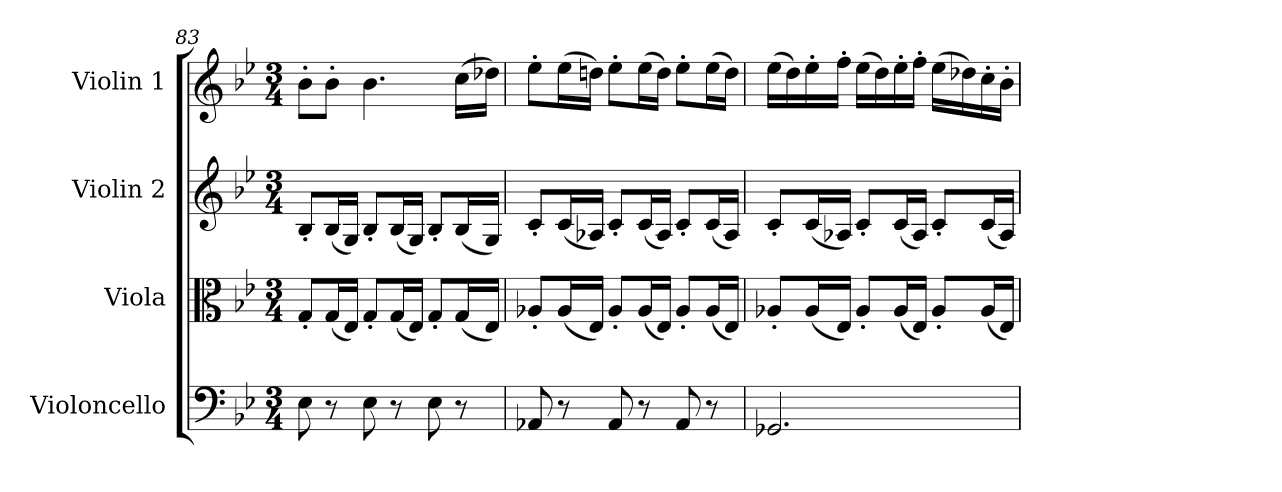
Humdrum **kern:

**kern	**kern	**kern	**kern
*part4	*part3	*part2	*part1
*staff4	*staff3	*staff2	*staff1
*I"Violoncello	*I"Viola	*I"Violin 2	*I"Violin 1
*I'Vc	*I'Vla	*I'Vln	*I'Vln
*clefF4	*clefC3	*clefG2	*clefG2
*k[b-e-]	*k[b-e-]	*k[b-e-]	*k[b-e-]
*M3/4	*M3/4	*M3/4	*M3/4
=83	=83	=83	=83
8E-\	8G'/L	8B-'/L	8b-'\L
8r	(16G/L	(16B-/L	8b-'\J
.	16E-/JJ)	16G/JJ)	.
8E-\	8G'/L	8B-'/L	4.b-\
8r	(16G/L	(16B-/L	.
.	16E-/JJ)	16G/JJ)	.
8E-\	8G'/L	8B-'/L	.
8r	(16G/L	(16B-/L	(16cc\LL
.	16E-/JJ)	16G/JJ)	16dd-X\JJ)
!!LO:LB:g=z
=84	=84	=84	=84
8AA-X/	8A-X'/L	8c'/L	8ee-'\L
8r	(16A-/L	(16c/L	(16ee-\L
.	16E-/JJ)	16A-X/JJ)	16ddn\JJ)
8AA-/	8A-'/L	8c'/L	8ee-'\L
8r	(16A-/L	(16c/L	(16ee-\L
.	16E-/JJ)	16A-/JJ)	16dd\JJ)
8AA-/	8A-'/L	8c'/L	8ee-'\L
8r	(16A-/L	(16c/L	(16ee-\L
.	16E-/JJ)	16A-/JJ)	16dd\JJ)
!!LO:LB:g=z
=85	=85	=85	=85
2.GG-X/	8A-X'/L	8c'/L	(16ee-\LL
.	.	.	16dd\)
.	(16A-/L	(16c/L	16ee-'\
.	16E-/JJ)	16A-X/JJ)	16ff'\JJ
.	8A-'/L	8c'/L	(16ee-\LL
.	.	.	16dd\)
.	(16A-/L	(16c/L	16ee-'\
.	16E-/JJ)	16A-/JJ)	16ff'\JJ
.	8A-'/L	8c'/L	(16ee-\LL
.	.	.	16dd-X\)
.	(16A-/L	(16c/L	16cc'\
.	16E-/JJ)	16A-/JJ)	16b-'\JJ
=	=	=	=
*-	*-	*-	*-
